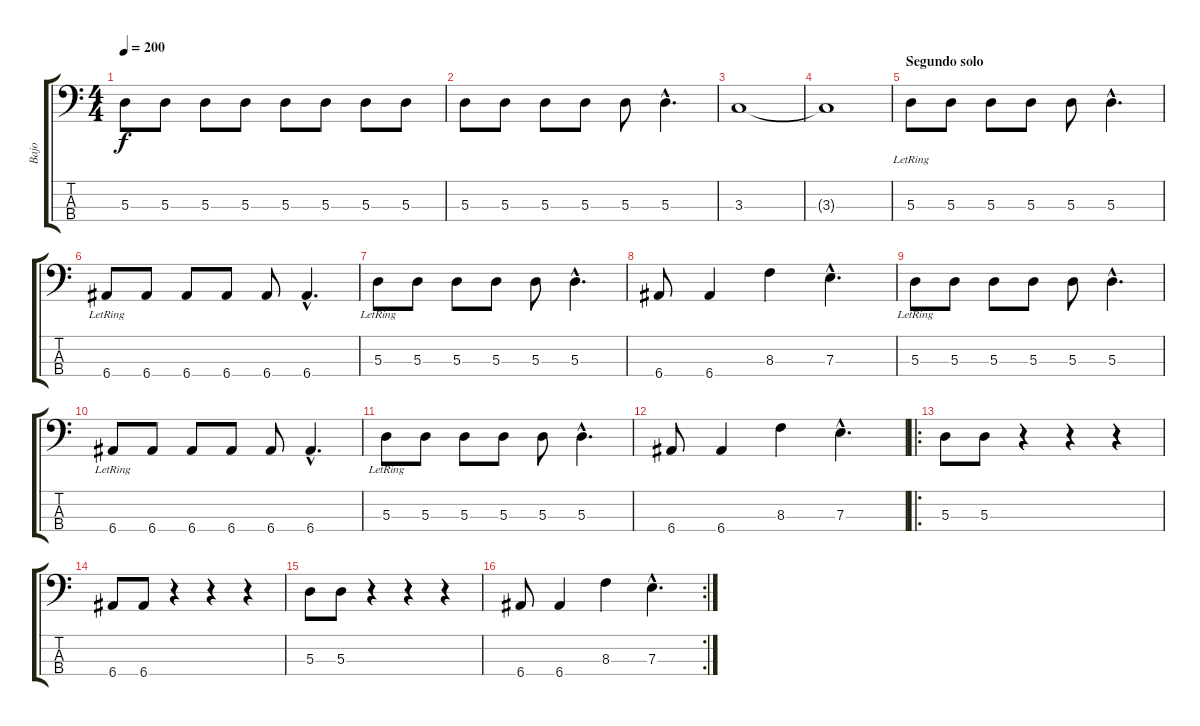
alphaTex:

\track ("Bajo" "Bajo") {instrument electricbassfinger}
\staff {score tabs}
\tuning (G2 D2 A1 E1) {hide}
\ts (4 4)
\tempo 200
\clef f4
\ks c
5.3.8{dy f} 5.3.8 5.3.8 5.3.8 5.3.8 5.3.8 5.3.8 5.3.8 |
5.3.8 5.3.8 5.3.8 5.3.8 5.3.8 5.3{hac}.4{d} |
3.3.1 |
3.3{t}.1 |
\section ("" "Segundo solo")
5.3{lr}.8 5.3.8 5.3.8 5.3.8 5.3.8 5.3{hac}.4{d} |
6.4{lr}.8 6.4.8 6.4.8 6.4.8 6.4.8 6.4{hac}.4{d} |
5.3{lr}.8 5.3.8 5.3.8 5.3.8 5.3.8 5.3{hac}.4{d} |
6.4.8 6.4.4 8.3.4 7.3{hac}.4{d} |
5.3{lr}.8 5.3.8 5.3.8 5.3.8 5.3.8 5.3{hac}.4{d} |
6.4{lr}.8 6.4.8 6.4.8 6.4.8 6.4.8 6.4{hac}.4{d} |
5.3{lr}.8 5.3.8 5.3.8 5.3.8 5.3.8 5.3{hac}.4{d} |
6.4.8 6.4.4 8.3.4 7.3{hac}.4{d} |
\ro
5.3.8 5.3.8 r.4 r.4 r.4 |
6.4.8 6.4.8 r.4 r.4 r.4 |
5.3.8 5.3.8 r.4 r.4 r.4 |
\rc 2
6.4.8 6.4.4 8.3.4 7.3{hac}.4{d}
